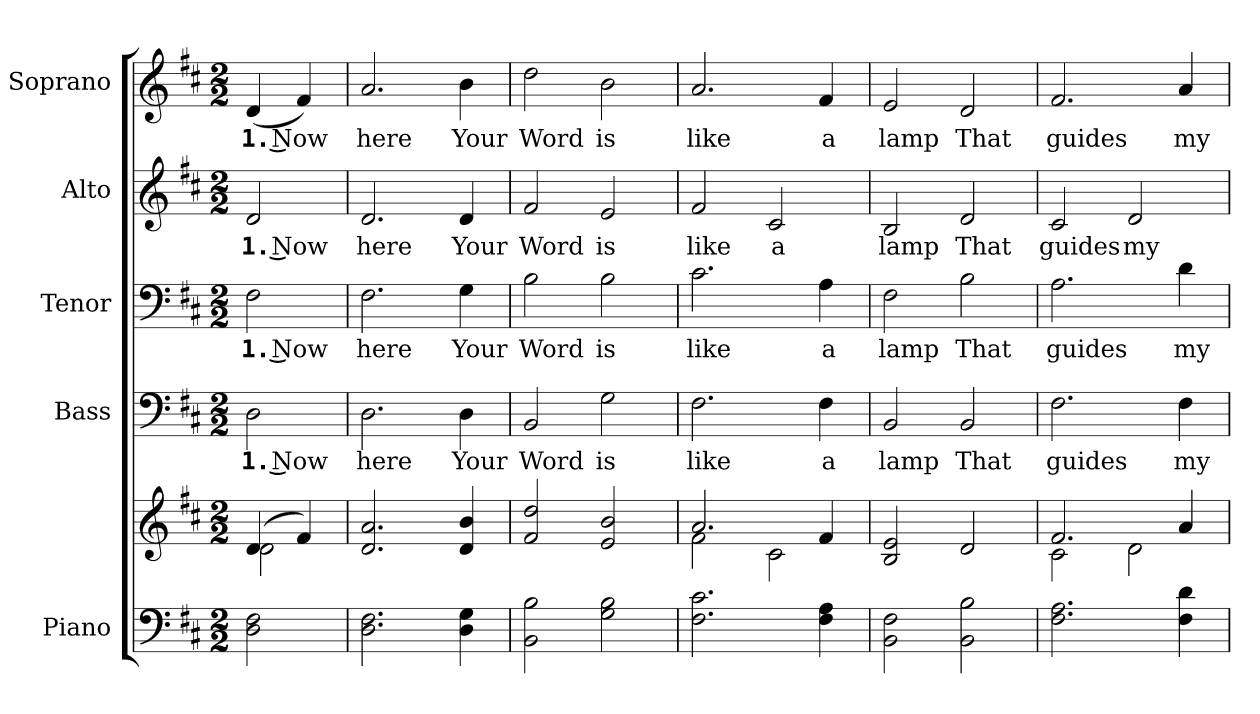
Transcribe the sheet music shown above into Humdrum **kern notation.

**kern	**kern	**kern	**text	**kern	**text	**kern	**text	**kern	**text
*part5	*part5	*part4	*part4	*part3	*part3	*part2	*part2	*part1	*part1
*staff6	*staff5	*staff4	*staff4	*staff3	*staff3	*staff2	*staff2	*staff1	*staff1
*I"Piano	*	*I"Bass	*	*I"Tenor	*	*I"Alto	*	*I"Soprano	*
*I'Pno.	*	*I'B.	*	*I'T.	*	*I'A.	*	*I'S.	*
!!LO:PB:g=z
*clefF4	*clefG2	*clefF4	*	*clefF4	*	*clefG2	*	*clefG2	*
*k[f#c#]	*k[f#c#]	*k[f#c#]	*	*k[f#c#]	*	*k[f#c#]	*	*k[f#c#]	*
*D:	*D:	*D:	*	*D:	*	*D:	*	*D:	*
*M2/2	*M2/2	*M2/2	*	*M2/2	*	*M2/2	*	*M2/2	*
*MM200	*MM200	*MM200	*	*MM200	*	*MM200	*	*MM200	*
=1	=1	=1	=1	=1	=1	=1	=1	=1	=1
*	*^	*	*	*	*	*	*	*	*
!	!	!	!	!LO:LY:b:color=#000000	!	!	!	!	!	!
!	!	!	!	!	!	!LO:LY:b:color=#000000	!	!	!	!
!	!	!	!	!	!	!	!	!LO:LY:b:color=#000000	!	!
!	!	!	!	!	!	!	!	!	!	!LO:LY:b:color=#000000
2Di\ 2F#i	(4di/	2di\	2Di\	1. Now	2F#i\	1. Now	2di/	1. Now	(4di/	1. Now
.	4f#i/)	.	.	.	.	.	.	.	4f#i/)	.
*	*v	*v	*	*	*	*	*	*	*	*
=2	=2	=2	=2	=2	=2	=2	=2	=2	=2
!	!	!	!LO:LY:b:color=#000000	!	!	!	!	!	!
!	!	!	!	!	!LO:LY:b:color=#000000	!	!	!	!
!	!	!	!	!	!	!	!LO:LY:b:color=#000000	!	!
!	!	!	!	!	!	!	!	!	!LO:LY:b:color=#000000
2.Di\ 2.F#i	2.di/ 2.ai	2.Di\	here	2.F#i\	here	2.di/	here	2.ai/	here
!	!	!	!LO:LY:b:color=#000000	!	!	!	!	!	!
!	!	!	!	!	!LO:LY:b:color=#000000	!	!	!	!
!	!	!	!	!	!	!	!LO:LY:b:color=#000000	!	!
!	!	!	!	!	!	!	!	!	!LO:LY:b:color=#000000
4Di\ 4Gi	4di/ 4bi	4Di\	Your	4Gi\	Your	4di/	Your	4bi\	Your
=3	=3	=3	=3	=3	=3	=3	=3	=3	=3
!	!	!	!LO:LY:b:color=#000000	!	!	!	!	!	!
!	!	!	!	!	!LO:LY:b:color=#000000	!	!	!	!
!	!	!	!	!	!	!	!LO:LY:b:color=#000000	!	!
!	!	!	!	!	!	!	!	!	!LO:LY:b:color=#000000
2BBi\ 2Bi	2f#i/ 2ddi	2BBi/	Word	2Bi\	Word	2f#i/	Word	2ddi\	Word
!	!	!	!LO:LY:b:color=#000000	!	!	!	!	!	!
!	!	!	!	!	!LO:LY:b:color=#000000	!	!	!	!
!	!	!	!	!	!	!	!LO:LY:b:color=#000000	!	!
!	!	!	!	!	!	!	!	!	!LO:LY:b:color=#000000
2Gi\ 2Bi	2ei/ 2bi	2Gi\	is	2Bi\	is	2ei/	is	2bi\	is
=4	=4	=4	=4	=4	=4	=4	=4	=4	=4
*	*^	*	*	*	*	*	*	*	*
!	!	!	!	!LO:LY:b:color=#000000	!	!	!	!	!	!
!	!	!	!	!	!	!LO:LY:b:color=#000000	!	!	!	!
!	!	!	!	!	!	!	!	!LO:LY:b:color=#000000	!	!
!	!	!	!	!	!	!	!	!	!	!LO:LY:b:color=#000000
2.F#i\ 2.c#i	2.ai/	2f#i\	2.F#i\	like	2.c#i\	like	2f#i/	like	2.ai/	like
!	!	!	!	!	!	!	!	!LO:LY:b:color=#000000	!	!
.	.	2c#i\	.	.	.	.	2c#i/	a	.	.
!	!	!	!	!LO:LY:b:color=#000000	!	!	!	!	!	!
!	!	!	!	!	!	!LO:LY:b:color=#000000	!	!	!	!
!	!	!	!	!	!	!	!	!	!	!LO:LY:b:color=#000000
4F#i\ 4Ai	4f#i/	.	4F#i\	a	4Ai\	a	.	.	4f#i/	a
*	*v	*v	*	*	*	*	*	*	*	*
=5	=5	=5	=5	=5	=5	=5	=5	=5	=5
!	!	!	!LO:LY:b:color=#000000	!	!	!	!	!	!
!	!	!	!	!	!LO:LY:b:color=#000000	!	!	!	!
!	!	!	!	!	!	!	!LO:LY:b:color=#000000	!	!
!	!	!	!	!	!	!	!	!	!LO:LY:b:color=#000000
2BBi\ 2F#i	2Bi/ 2ei	2BBi/	lamp	2F#i\	lamp	2Bi/	lamp	2ei/	lamp
!	!	!	!LO:LY:b:color=#000000	!	!	!	!	!	!
!	!	!	!	!	!LO:LY:b:color=#000000	!	!	!	!
!	!	!	!	!	!	!	!LO:LY:b:color=#000000	!	!
!	!	!	!	!	!	!	!	!	!LO:LY:b:color=#000000
2BBi\ 2Bi	2di/	2BBi/	That	2Bi\	That	2di/	That	2di/	That
=6	=6	=6	=6	=6	=6	=6	=6	=6	=6
*	*^	*	*	*	*	*	*	*	*
!	!	!	!	!LO:LY:b:color=#000000	!	!	!	!	!	!
!	!	!	!	!	!	!LO:LY:b:color=#000000	!	!	!	!
!	!	!	!	!	!	!	!	!LO:LY:b:color=#000000	!	!
!	!	!	!	!	!	!	!	!	!	!LO:LY:b:color=#000000
2.F#i\ 2.Ai	2.f#i/	2c#i\	2.F#i\	guides	2.Ai\	guides	2c#i/	guides	2.f#i/	guides
!	!	!	!	!	!	!	!	!LO:LY:b:color=#000000	!	!
.	.	2di\	.	.	.	.	2di/	my	.	.
!	!	!	!	!LO:LY:b:color=#000000	!	!	!	!	!	!
!	!	!	!	!	!	!LO:LY:b:color=#000000	!	!	!	!
!	!	!	!	!	!	!	!	!	!	!LO:LY:b:color=#000000
4F#i\ 4di	4ai/	.	4F#i\	my	4di\	my	.	.	4ai/	my
*	*v	*v	*	*	*	*	*	*	*	*
=	=	=	=	=	=	=	=	=	=
*-	*-	*-	*-	*-	*-	*-	*-	*-	*-
